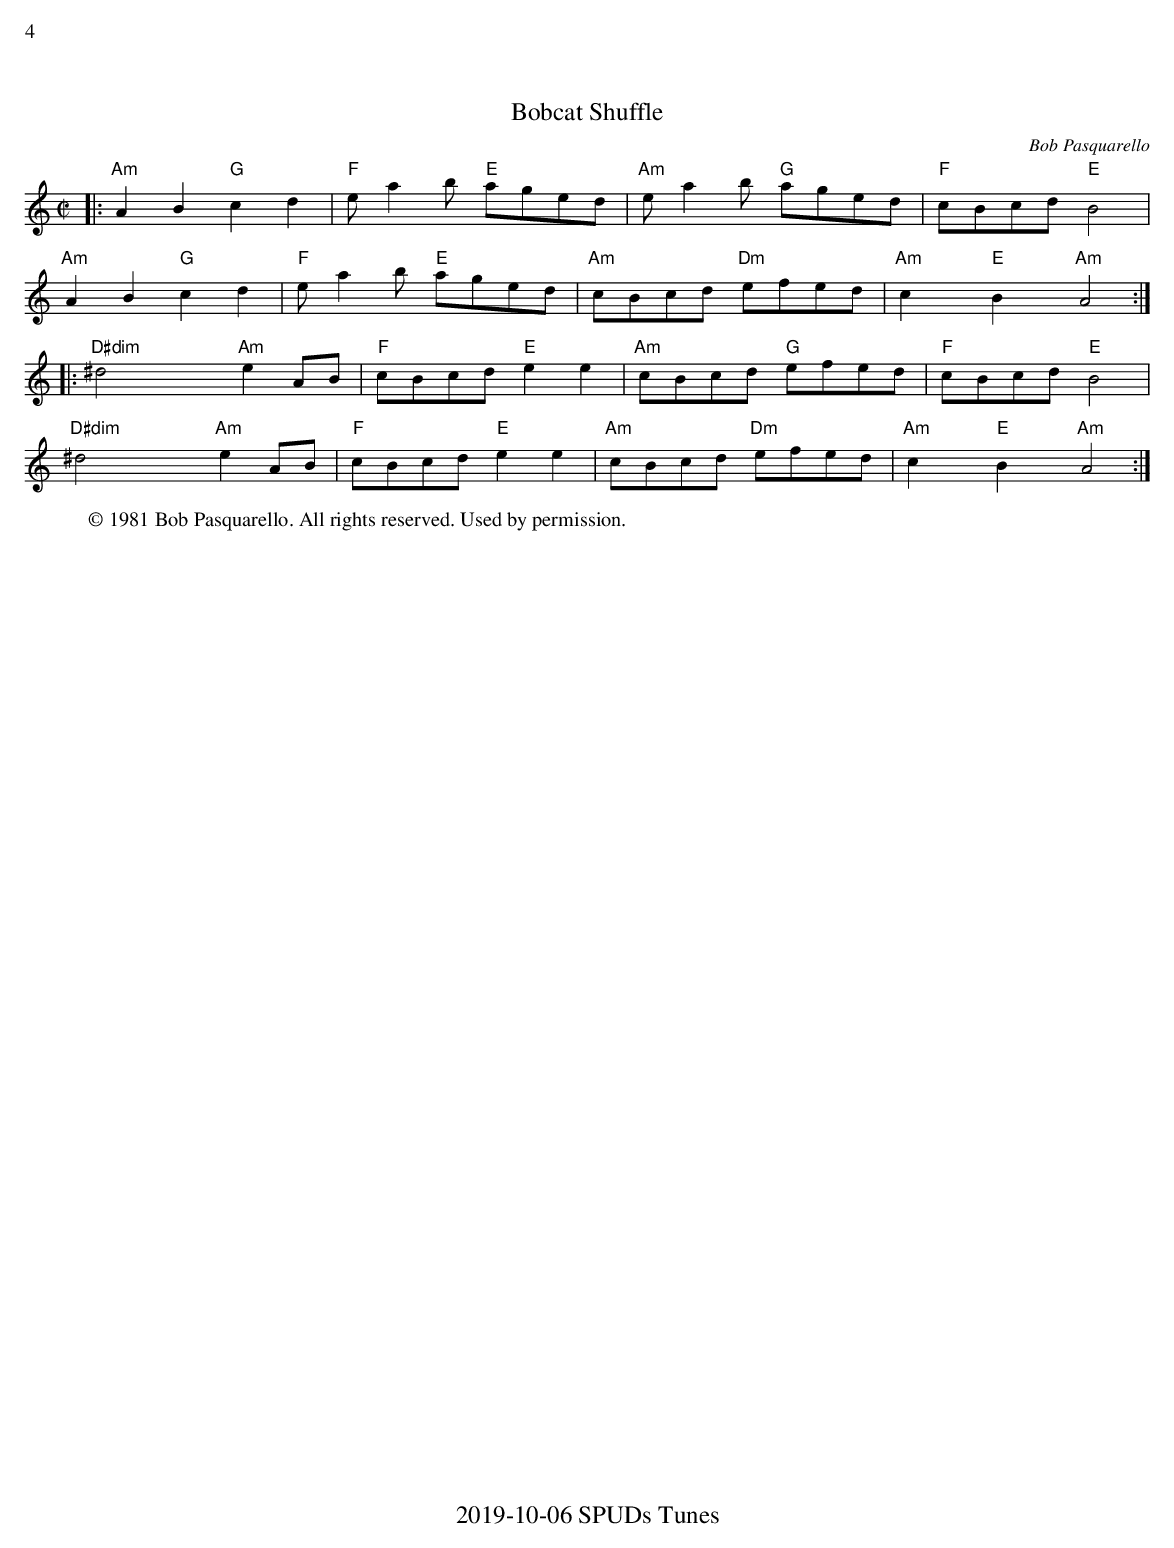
X:1
%%text 4
T:Bobcat Shuffle
C: Bob Pasquarello
L:1/8
M:C|
K:Am
|: "Am"A2B2"G"c2d2 |"F"ea2b "E"aged|"Am"ea2b "G"aged|"F"cBcd "E"B4|
"Am"A2B2"G"c2d2 |"F"ea2b "E"aged|"Am"cBcd "Dm"efed | "Am"c2x"E"B2x"Am"A4:|
|:"D#dim"^d4xx"Am"e2AB| "F"cBcd"E"e2e2 |"Am"cBcd "G"efed|"F"cBcd"E"B4|
"D#dim"^d4xx"Am"e2AB| "F"cBcd"E"e2e2 |"Am"cBcd "Dm"efed| "Am"c2x"E"B2x"Am"A4:|
W: © 1981 Bob Pasquarello. All rights reserved. Used by permission.
